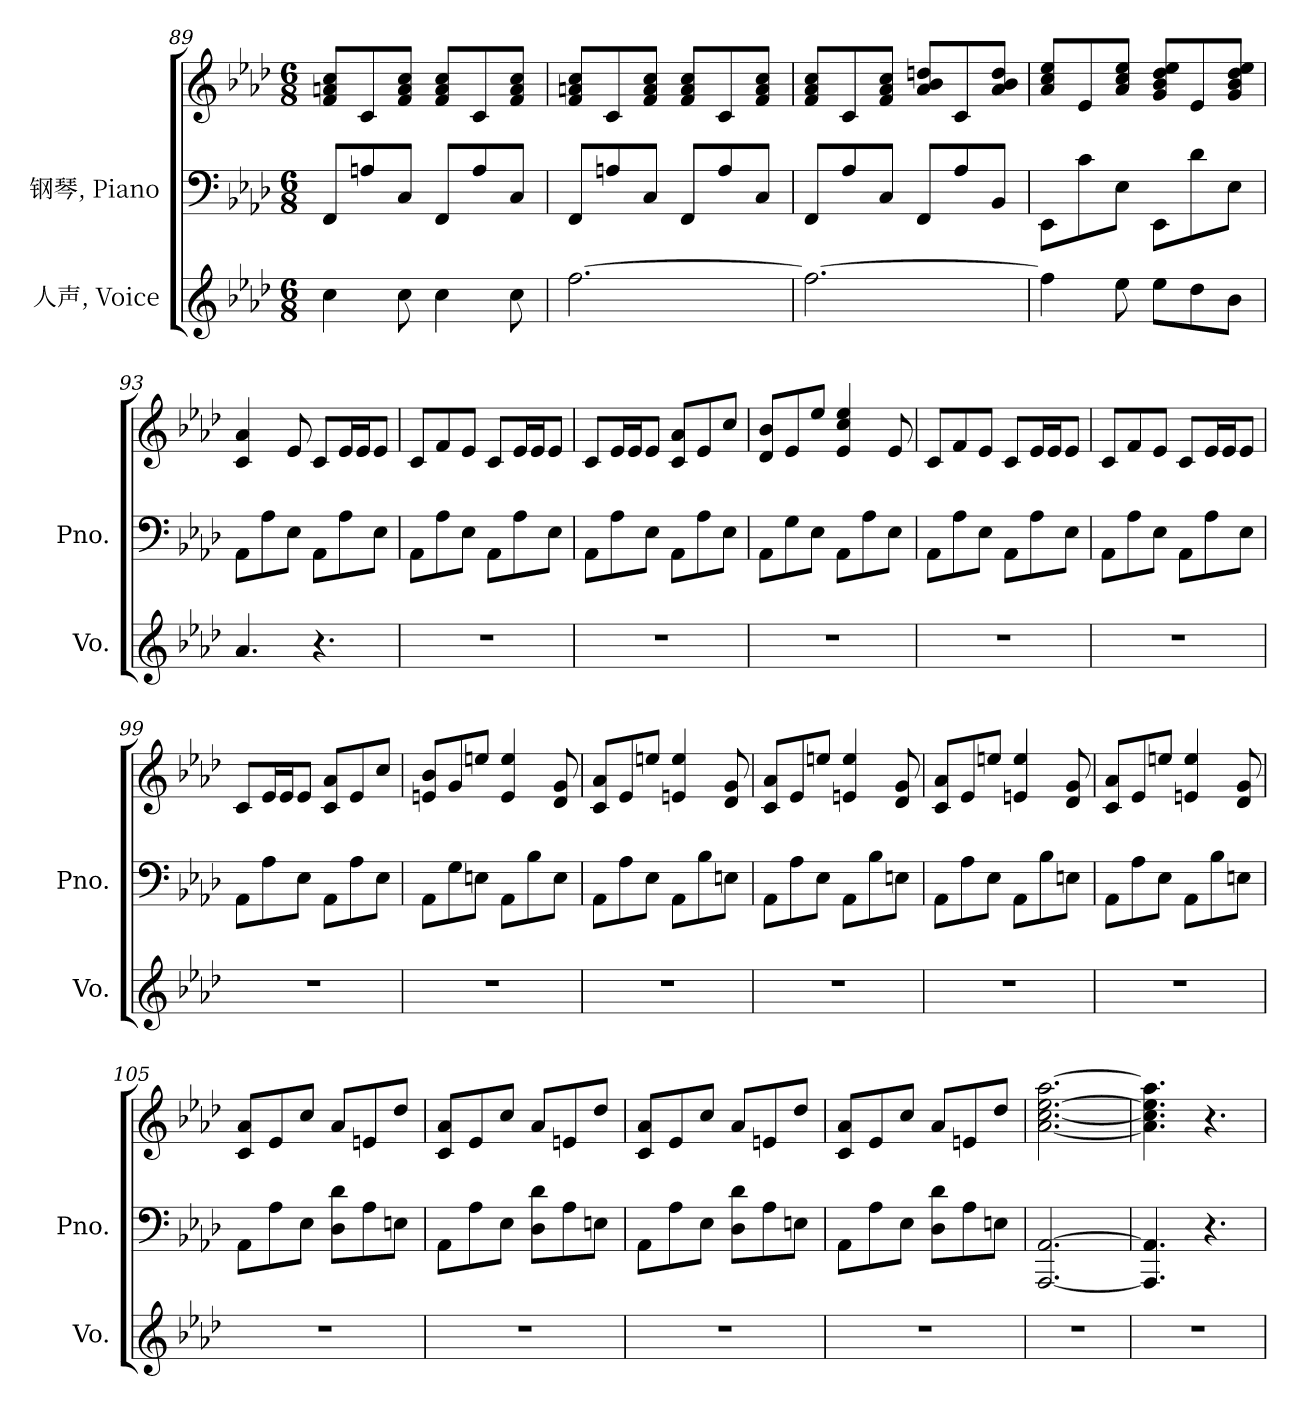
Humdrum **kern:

**kern	**kern	**kern
*part2	*part1	*part1
*staff3	*staff2	*staff1
*I"人声, Voice	*I"钢琴, Piano	*
*I'Vo.	*I'Pno.	*
*clefG2	*clefF4	*clefG2
*k[b-e-a-d-]	*k[b-e-a-d-]	*k[b-e-a-d-]
*M6/8	*M6/8	*M6/8
=89	=89	=89
4cc\	8FF/L	8f/ 8an/ 8cc/L
.	8An/	8c/
8cc\	8C/J	8f/ 8a/ 8cc/J
4cc\	8FF/L	8f/ 8a/ 8cc/L
.	8A/	8c/
8cc\	8C/J	8f/ 8a/ 8cc/J
!!LO:PB:g=z
=90	=90	=90
[2.ff\	8FF/L	8f/ 8an/ 8cc/L
.	8An/	8c/
.	8C/J	8f/ 8a/ 8cc/J
.	8FF/L	8f/ 8a/ 8cc/L
.	8A/	8c/
.	8C/J	8f/ 8a/ 8cc/J
=91	=91	=91
2.ff\_	8FF/L	8f/ 8a-/ 8cc/L
.	8A-/	8c/
.	8C/J	8f/ 8a-/ 8cc/J
*	*	*MM189
.	8FF/L	8a-/ 8b-/ 8ddn/L
.	8A-/	8c/
.	8BB-/J	8a-/ 8b-/ 8dd/J
=92	=92	=92
*	*	*MM188
4ff\]	8EE-\L	8a-/ 8cc/ 8ee-/L
.	8c\	8e-/
8ee-\	8E-\J	8a-/ 8cc/ 8ee-/J
*	*	*MM182
8ee-\L	8EE-\L	8g/ 8b-/ 8dd-/ 8ee-/L
8dd-\	8d-\	8e-/
8b-\J	8E-\J	8g/ 8b-/ 8dd-/ 8ee-/J
=93	=93	=93
*	*	*MM180
4.a-/	8AA-\L	4c/ 4a-/
.	8A-\	.
.	8E-\J	8e-/
*	*	*MM192
4.r	8AA-\L	8c/L
.	8A-\	16e-/L
.	.	16e-/J
.	8E-\J	8e-/J
=94	=94	=94
*	*	*MM203
2.r	8AA-\L	8c/L
.	8A-\	8f/
.	8E-\J	8e-/J
.	8AA-\L	8c/L
.	8A-\	16e-/L
.	.	16e-/J
.	8E-\J	8e-/J
!!LO:LB:g=z
=95	=95	=95
2.r	8AA-\L	8c/L
.	8A-\	16e-/L
.	.	16e-/J
.	8E-\J	8e-/J
.	8AA-\L	8c/ 8a-/L
.	8A-\	8e-/
.	8E-\J	8cc/J
=96	=96	=96
2.r	8AA-\L	8d-/ 8b-/L
.	8G\	8e-/
.	8E-\J	8ee-/J
.	8AA-\L	4e-/ 4cc/ 4ee-/
.	8A-\	.
.	8E-\J	8e-/
=97	=97	=97
2.r	8AA-\L	8c/L
.	8A-\	8f/
.	8E-\J	8e-/J
.	8AA-\L	8c/L
.	8A-\	16e-/L
.	.	16e-/J
.	8E-\J	8e-/J
=98	=98	=98
2.r	8AA-\L	8c/L
.	8A-\	8f/
.	8E-\J	8e-/J
*	*	*MM207
.	8AA-\L	8c/L
.	8A-\	16e-/L
.	.	16e-/J
.	8E-\J	8e-/J
=99	=99	=99
*	*	*MM203
2.r	8AA-\L	8c/L
.	8A-\	16e-/L
.	.	16e-/J
.	8E-\J	8e-/J
*	*	*MM207
.	8AA-\L	8c/ 8a-/L
.	8A-\	8e-/
.	8E-\J	8cc/J
!!LO:LB:g=z
=100	=100	=100
*	*	*MM203
2.r	8AA-\L	8en/ 8b-/L
.	8G\	8g/
.	8En\J	8een/J
*	*	*MM207
.	8AA-\L	4e/ 4ee/
.	8B-\	.
.	8E\J	8d-/ 8g/
=101	=101	=101
*	*	*MM204
2.r	8AA-\L	8c/ 8a-/L
.	8A-\	8e-/
.	8E-\J	8een/J
*	*	*MM209
.	8AA-\L	4en/ 4ee/
.	8B-\	.
.	8En\J	8d-/ 8g/
=102	=102	=102
*	*	*MM206
2.r	8AA-\L	8c/ 8a-/L
.	8A-\	8e-/
.	8E-\J	8een/J
*	*	*MM210
.	8AA-\L	4en/ 4ee/
.	8B-\	.
.	8En\J	8d-/ 8g/
=103	=103	=103
*	*	*MM207
2.r	8AA-\L	8c/ 8a-/L
.	8A-\	8e-/
.	8E-\J	8een/J
*	*	*MM212
.	8AA-\L	4en/ 4ee/
.	8B-\	.
.	8En\J	8d-/ 8g/
!!LO:LB:g=z
=104	=104	=104
*	*	*MM209
2.r	8AA-\L	8c/ 8a-/L
.	8A-\	8e-/
.	8E-\J	8een/J
*	*	*MM213
.	8AA-\L	4en/ 4ee/
.	8B-\	.
.	8En\J	8d-/ 8g/
=105	=105	=105
2.r	8AA-\L	8c/ 8a-/L
.	8A-\	8e-/
.	8E-\J	8cc/J
.	8D-\ 8d-\L	8a-/L
.	8A-\	8en/
.	8En\J	8dd-/J
=106	=106	=106
2.r	8AA-\L	8c/ 8a-/L
.	8A-\	8e-/
.	8E-\J	8cc/J
.	8D-\ 8d-\L	8a-/L
.	8A-\	8en/
.	8En\J	8dd-/J
=107	=107	=107
2.r	8AA-\L	8c/ 8a-/L
.	8A-\	8e-/
.	8E-\J	8cc/J
.	8D-\ 8d-\L	8a-/L
.	8A-\	8en/
.	8En\J	8dd-/J
=108	=108	=108
2.r	8AA-\L	8c/ 8a-/L
.	8A-\	8e-/
.	8E-\J	8cc/J
.	8D-\ 8d-\L	8a-/L
.	8A-\	8en/
.	8En\J	8dd-/J
!!LO:PB:g=z
=109	=109	=109
2.r	[2.AAA-/ [2.AA-/	[2.a-\ [2.cc\ [2.ee-\ [2.aa-\
=110	=110	=110
2.r	4.AAA-/] 4.AA-/]	4.a-\] 4.cc\] 4.ee-\] 4.aa-\]
.	4.r	4.r
=	=	=
*-	*-	*-
